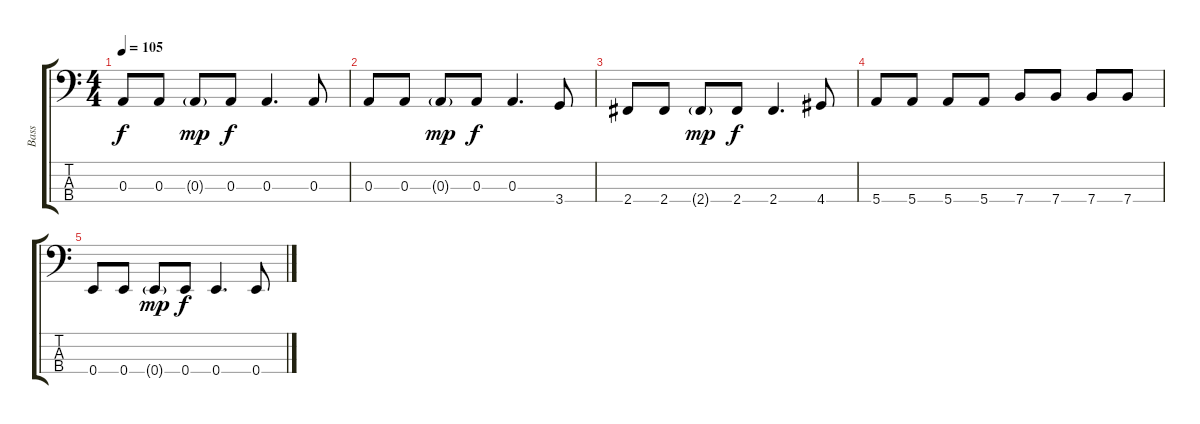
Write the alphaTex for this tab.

\track ("Bass" "Bass") {instrument electricbassfinger}
\staff {score tabs}
\tuning (G2 D2 A1 E1) {hide}
\ts (4 4)
\tempo 105
\clef f4
\ks c
0.3.8{dy f} 0.3.8 0.3{g}.8{dy mp} 0.3.8{dy f} 0.3.4{d} 0.3.8 |
0.3.8 0.3.8 0.3{g}.8{dy mp} 0.3.8{dy f} 0.3.4{d} 3.4.8 |
2.4.8 2.4.8 2.4{g}.8{dy mp} 2.4.8{dy f} 2.4.4{d} 4.4.8 |
5.4.8 5.4.8 5.4.8 5.4.8 7.4.8 7.4.8 7.4.8 7.4.8 |
0.4.8 0.4.8 0.4{g}.8{dy mp} 0.4.8{dy f} 0.4.4{d} 0.4.8
